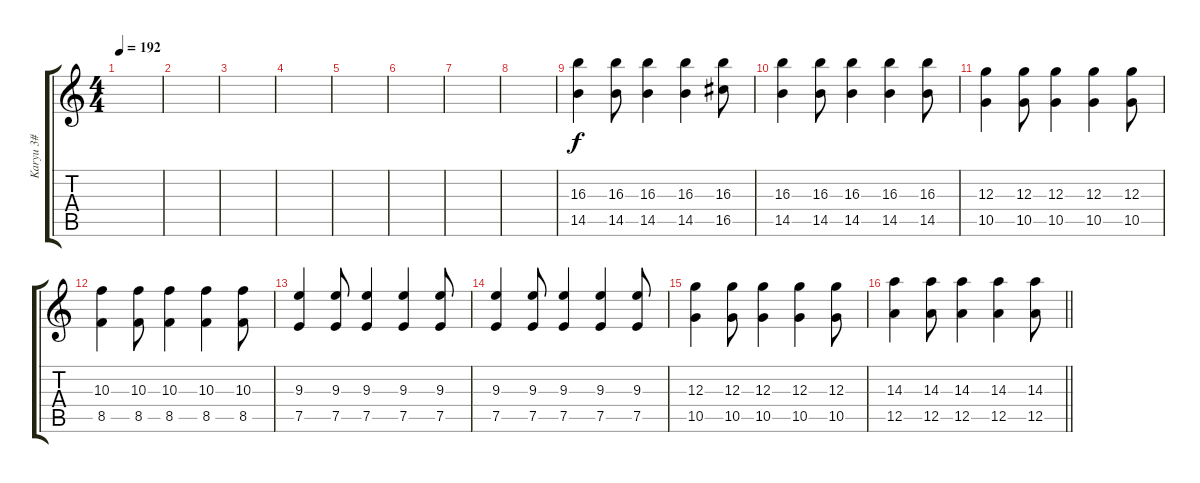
\track ("Karyu 3#" "Karyu 3#") {instrument distortionguitar}
\staff {score tabs}
\tuning (E4 B3 G3 D3 A2 D2) {hide}
\ts (4 4)
\tempo 192
\clef g2
\ks c
|
|
|
|
|
|
|
|
(16.3 14.5).4 (16.3 14.5).8 (16.3 14.5).4 (16.3 14.5).4 (16.3 16.5).8 |
(16.3 14.5).4 (16.3 14.5).8 (16.3 14.5).4 (16.3 14.5).4 (16.3 14.5).8 |
(12.3 10.5).4 (12.3 10.5).8 (12.3 10.5).4 (12.3 10.5).4 (12.3 10.5).8 |
(10.3 8.5).4 (10.3 8.5).8 (10.3 8.5).4 (10.3 8.5).4 (10.3 8.5).8 |
(9.3 7.5).4 (9.3 7.5).8 (9.3 7.5).4 (9.3 7.5).4 (9.3 7.5).8 |
(9.3 7.5).4 (9.3 7.5).8 (9.3 7.5).4 (9.3 7.5).4 (9.3 7.5).8 |
(12.3 10.5).4 (12.3 10.5).8 (12.3 10.5).4 (12.3 10.5).4 (12.3 10.5).8 |
\barLineRight lightlight
(14.3 12.5).4 (14.3 12.5).8 (14.3 12.5).4 (14.3 12.5).4 (14.3 12.5).8
